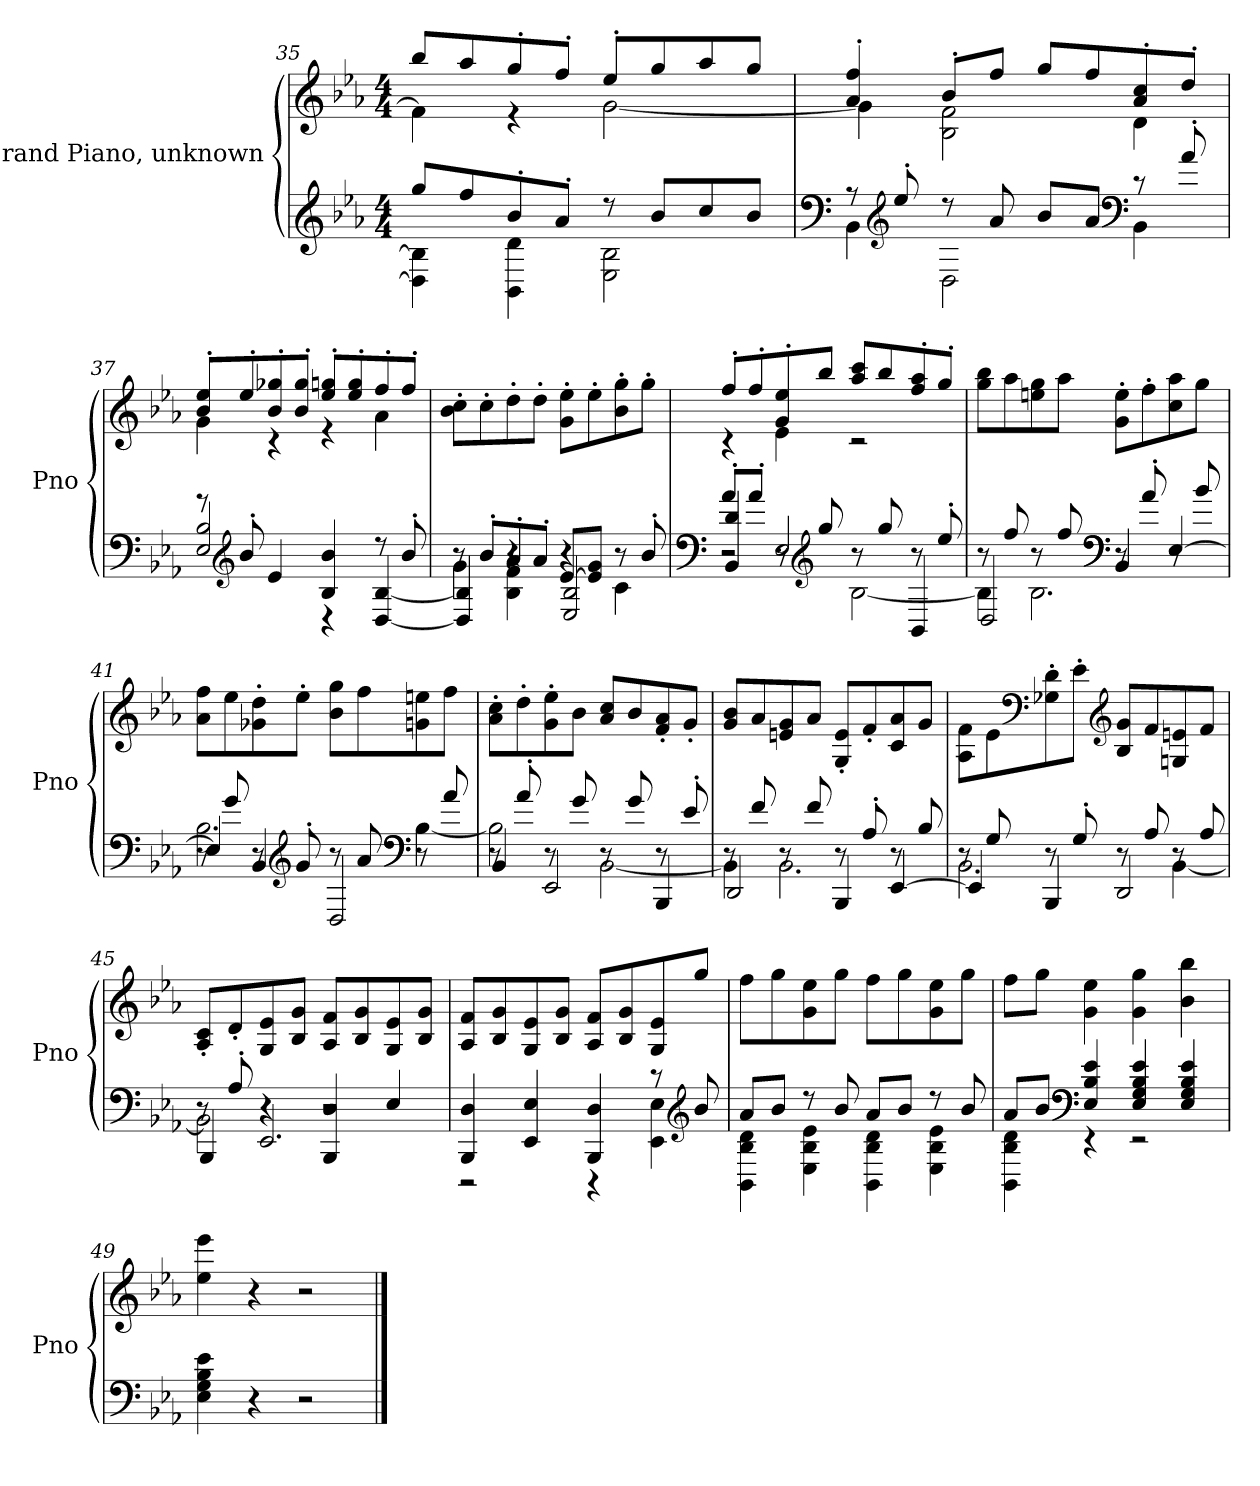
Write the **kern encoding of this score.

**kern	**kern
*part1	*part1
*staff2	*staff1
*I"Grand Piano, unknown	*
*I'Pno	*
*clefG2	*clefG2
*k[b-e-a-]	*k[b-e-a-]
*M4/4	*M4/4
=35	=35
*^	*^
8gg/L	4D\] 4B-\]	8bb-/L	4f\]
8ff/	.	8aa-/	.
8b-'/	4BB-\ 4d\	8gg'/	4r
8a-'/J	.	8ff'/J	.
8r	2E-\ 2B-\	8ee-'/L	[2g\
8b-/L	.	8gg/	.
8cc/	.	8aa-/	.
8b-/J	.	8gg/J	.
=36	=36	=36	=36
*clefF4	*	*	*
8r	4BB-\	4a-/' 4ff/'	4g\]
*clefG2	*	*	*
8ee-'/	.	.	.
8r	2D\	8b-'/L	2B-\ 2f\
8a-/	.	8ff/J	.
8b-/L	.	8gg/L	.
8a-/J	.	8ff/	.
*clefF4	*	*	*
8r	4BB-\	8a-/' 8cc/'	4d\
8a-'/	.	8dd'/J	.
!!LO:LB:g=z	!!
=37	=37	=37	=37
8r	2E-/ 2B-/	8b-/' 8ee-/'L	4g\
*clefG2	*	*	*
8b-'/	.	8ee-'/	.
4e-/	.	8b-/' 8gg-X/'	4r
.	.	8b-/' 8gg-/'J	.
4B-/ 4b-/	4r	8ee-/' 8ggn/'L	4r
.	.	8ee-/' 8gg/'	.
8r	[4D/ [4B-/	8ff'/	4a-\
8b-'/	.	8ff'/J	.
*	*	*v	*v
=38	=38	=38
*	*^	*
8r	4g\	4D/] 4B-/]	8b-\' 8cc\'L
8b-'/L	.	.	8cc'\
8a-'/	4B-\ 4f\	4r	8dd'\
8a-'/J	.	.	8dd'\J
[8e-/L	4r	2E-/ 2B-/	8g\' 8ee-\'L
8e-/] 8g/J	.	.	8ee-'\
8r	4c\	.	8b-\' 8gg\'
8b-'/	.	.	8gg'\J
=39	=39	=39	=39
*clefF4	*	*	*
*	*	*	*^
8a-'/L	2r	4BB-/ 4d/	8ff'/L	4r
8a-'/J	.	.	8ff'/	.
8r	.	2E-/	8g/' 8ee-/'	4e-\
*clefG2	*	*	*	*
8gg/	.	.	8bb-/J	.
8r	[2B-\	.	8aa-/ 8ccc/L	2r
8gg/	.	.	8bb-/	.
8r	.	4BB-/	8ff/' 8aa-/'	.
8ee-'/	.	.	8gg'/J	.
*	*	*	*v	*v
!!LO:LB:g=z
=40	=40	=40	=40
8r	4B-\]	2D/	8gg\ 8bb-\L
8ff/	.	.	8aa-\
8r	2.B-\	.	8een\ 8gg\
8ff/	.	.	8aa-\J
*clefF4	*	*	*
8r	.	4BB-/	8g\' 8ee\'L
8a-'/	.	.	8ff'\
8r	.	[4E-/	8cc\ 8aa-\
8b-/	.	.	8gg\J
=41	=41	=41	=41
8r	2.B-\	4E-/]	8a-\ 8ff\L
8g/	.	.	8ee-\
8r	.	4BB-/	8g-X\' 8dd\'
*clefG2	*	*	*
8g'/	.	.	8ee-'\J
8r	.	2D/	8b-\ 8gg\L
8a-/	.	.	8ff\
*clefF4	*	*	*
8r	[4B-\	.	8gn\ 8een\
8a-/	.	.	8ff\J
=42	=42	=42	=42
8r	2B-\]	4BB-/	8a-\' 8cc\'L
8a-'/	.	.	8dd'\
8r	.	2EE-/	8g\' 8ee-\'
8g/	.	.	8b-\J
8r	[2BB-\	.	8a-/ 8cc/L
8g/	.	.	8b-/
8r	.	4BBB-/	8f/' 8a-/'
8e-'/	.	.	8g'/J
!!LO:PB:g=z
=43	=43	=43	=43
8r	4BB-\]	2DD/	8g/ 8b-/L
8f/	.	.	8a-/
8r	2.BB-\	.	8en/ 8g/
8f/	.	.	8a-/J
8r	.	4BBB-/	8G/' 8e/'L
8A-'/	.	.	8f'/
8r	.	[4EE-/	8c/ 8a-/
8B-/	.	.	8g/J
=44	=44	=44	=44
8r	2.BB-\	4EE-/]	8A-\ 8f\L
8G/	.	.	8e-\
*	*	*	*clefF4
8r	.	4BBB-/	8G-X\' 8d\'
8G'/	.	.	8e-'\J
*	*	*	*clefG2
8r	.	2DD/	8B-/ 8g/L
8A-/	.	.	8f/
8r	[4BB-\	.	8Gn/ 8en/
8A-/	.	.	8f/J
=45	=45	=45	=45
8r	2BB-\]	4BBB-/	8A-/' 8c/'L
8A-'/	.	.	8d'/
4r	.	2.EE-/	8G/ 8e-/
.	.	.	8B-/ 8g/J
4BBB-/ 4D/	2r	.	8A-/ 8f/L
.	.	.	8B-/ 8g/
4E-/	.	.	8G/ 8e-/
.	.	.	8B-/ 8g/J
*	*v	*v	*
!!LO:LB:g=z
=46	=46	=46
4BBB-/ 4D/	2r	8A-/ 8f/L
.	.	8B-/ 8g/
4EE-/ 4E-/	.	8G/ 8e-/
.	.	8B-/ 8g/J
4BBB-/ 4D/	4r	8A-/ 8f/L
.	.	8B-/ 8g/
8r	4EE-\ 4E-\	8G/ 8e-/
*clefG2	*	*
8b-/	.	8gg/J
=47	=47	=47
8a-/L	4BB-\ 4B-\ 4d\	8ff\L
8b-/J	.	8gg\
8r	4E-\ 4B-\ 4e-\	8g\ 8ee-\
8b-/	.	8gg\J
8a-/L	4BB-\ 4B-\ 4d\	8ff\L
8b-/J	.	8gg\
8r	4E-\ 4B-\ 4e-\	8g\ 8ee-\
8b-/	.	8gg\J
=48	=48	=48
8a-/L	4BB-\ 4B-\ 4d\	8ff\L
8b-/J	.	8gg\J
*clefF4	*	*
4E-/ 4B-/ 4e-/	4r	4g\ 4ee-\
4E-/ 4G/ 4B-/ 4e-/	2r	4g\ 4gg\
4E-/ 4G/ 4B-/ 4e-/	.	4b-\ 4bb-\
*v	*v	*
=49	=49
4E-\ 4G\ 4B-\ 4e-\	4ee-\ 4eee-\
4r	4r
2r	2r
==	==
*-	*-
